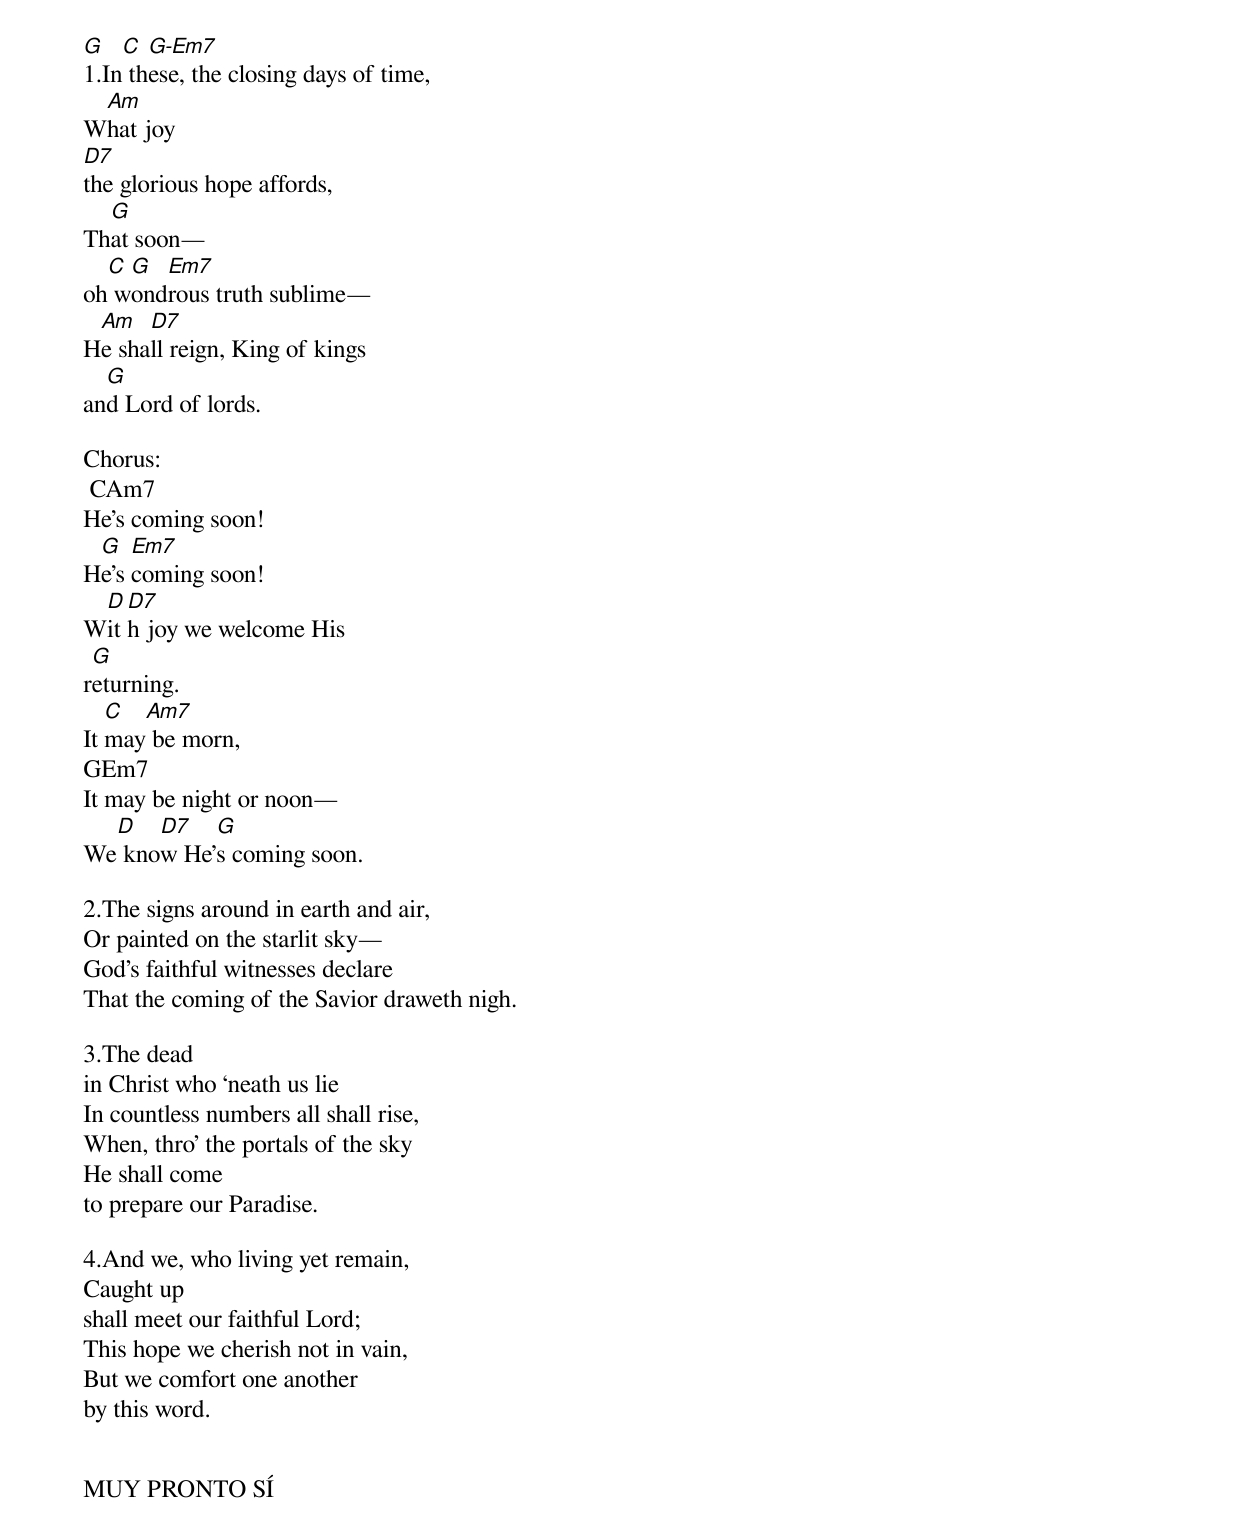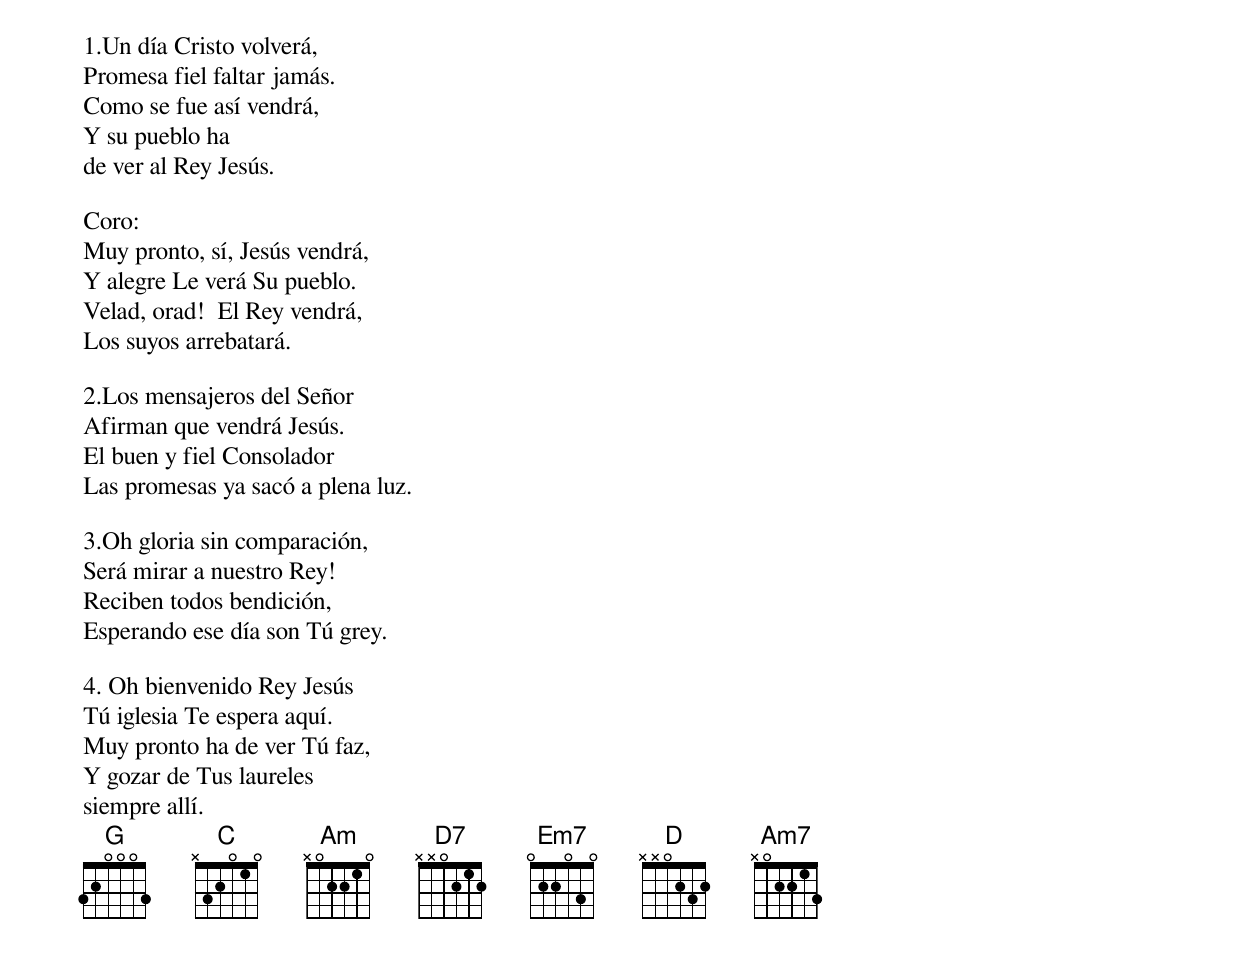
G   C  G-Em7
1.In these, the closing days of time,
 Am
What joy
D7
the glorious hope affords,
  G
That soon—
  C G  Em7
oh wondrous truth sublime—
 Am   D7
He shall reign, King of kings
  G
and Lord of lords.

Chorus:
 CAm7
He’s coming soon!
 G   Em7
He’s coming soon!
 D D7
With joy we welcome His
 G
returning.
   C  Am7
It may be morn,
GEm7
It may be night or noon—
  D   D7   G
We know He’s coming soon.

2.The signs around in earth and air,
Or painted on the starlit sky—
God’s faithful witnesses declare
That the coming of the Savior draweth nigh.

3.The dead
in Christ who ‘neath us lie
In countless numbers all shall rise,
When, thro’ the portals of the sky
He shall come
to prepare our Paradise.

4.And we, who living yet remain,
Caught up
shall meet our faithful Lord;
This hope we cherish not in vain,
But we comfort one another
by this word.


MUY PRONTO SÍ

1.Un día Cristo volverá,
Promesa fiel faltar jamás.
Como se fue así vendrá,
Y su pueblo ha
de ver al Rey Jesús.

Coro:
Muy pronto, sí, Jesús vendrá,
Y alegre Le verá Su pueblo.
Velad, orad!  El Rey vendrá,
Los suyos arrebatará.

2.Los mensajeros del Señor
Afirman que vendrá Jesús.
El buen y fiel Consolador
Las promesas ya sacó a plena luz.

3.Oh gloria sin comparación,
Será mirar a nuestro Rey!
Reciben todos bendición,
Esperando ese día son Tú grey.

4. Oh bienvenido Rey Jesús
Tú iglesia Te espera aquí.
Muy pronto ha de ver Tú faz,
Y gozar de Tus laureles
siempre allí.
